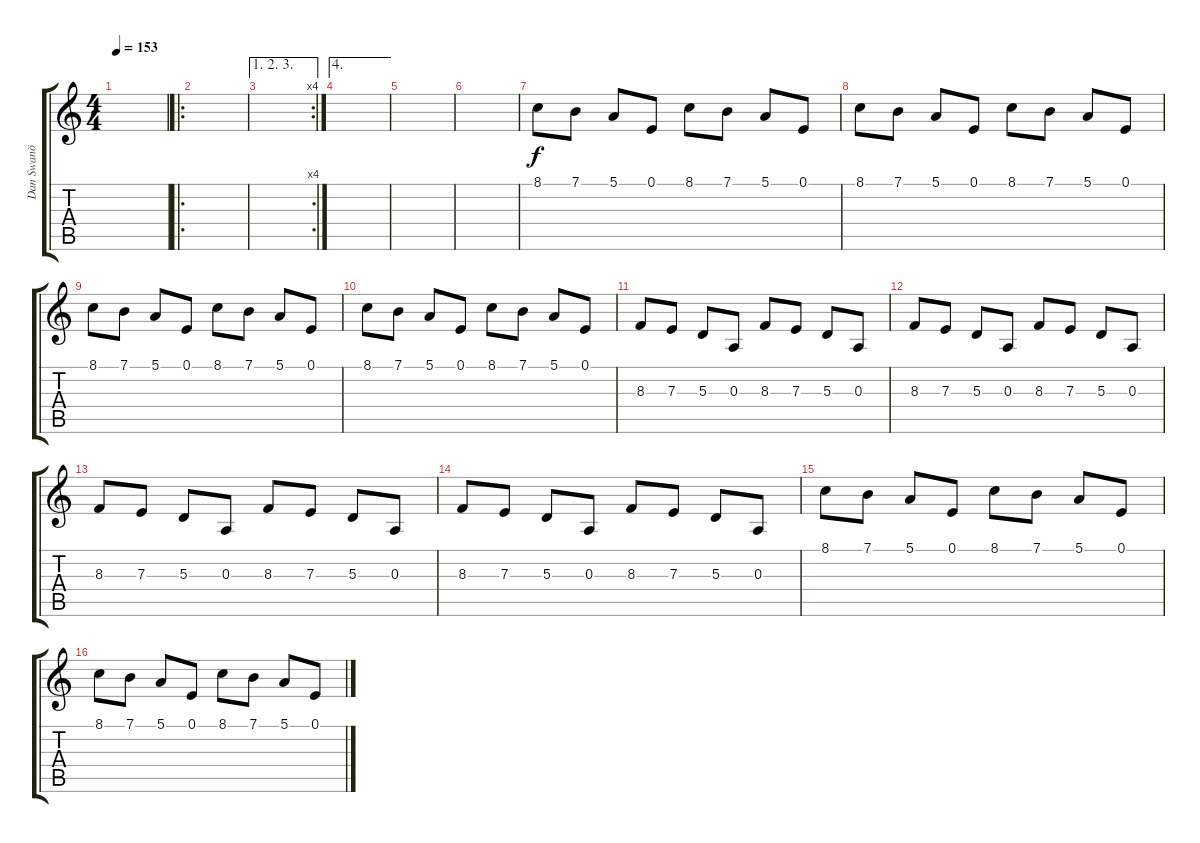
\track ("Dan Swanö synth" "Dan Swanö ") {instrument fx5brightness}
\staff {score tabs}
\tuning (E4 D4 A3 D3 A2 D2) {hide}
\ts (4 4)
\tempo 153
\clef g2
\ks c
|
\ro
|
\ae (1 2 3)
\rc 4
|
\ae 4
|
|
|
8.1.8{volume 10 instrument fx5brightness} 7.1.8 5.1.8 0.1.8 8.1.8 7.1.8 5.1.8 0.1.8 |
8.1.8{volume 10 instrument fx5brightness} 7.1.8 5.1.8 0.1.8 8.1.8 7.1.8 5.1.8 0.1.8 |
8.1.8{volume 10 instrument fx5brightness} 7.1.8 5.1.8 0.1.8 8.1.8 7.1.8 5.1.8 0.1.8 |
8.1.8{volume 10 instrument fx5brightness} 7.1.8 5.1.8 0.1.8 8.1.8 7.1.8 5.1.8 0.1.8 |
8.3.8{volume 10 instrument fx5brightness} 7.3.8 5.3.8 0.3.8 8.3.8 7.3.8 5.3.8 0.3.8 |
8.3.8{volume 10 instrument fx5brightness} 7.3.8 5.3.8 0.3.8 8.3.8 7.3.8 5.3.8 0.3.8 |
8.3.8{volume 10 instrument fx5brightness} 7.3.8 5.3.8 0.3.8 8.3.8 7.3.8 5.3.8 0.3.8 |
8.3.8{volume 10 instrument fx5brightness} 7.3.8 5.3.8 0.3.8 8.3.8 7.3.8 5.3.8 0.3.8 |
8.1.8{volume 10 instrument fx5brightness} 7.1.8 5.1.8 0.1.8 8.1.8 7.1.8 5.1.8 0.1.8 |
8.1.8{volume 10 instrument fx5brightness} 7.1.8 5.1.8 0.1.8 8.1.8 7.1.8 5.1.8 0.1.8
